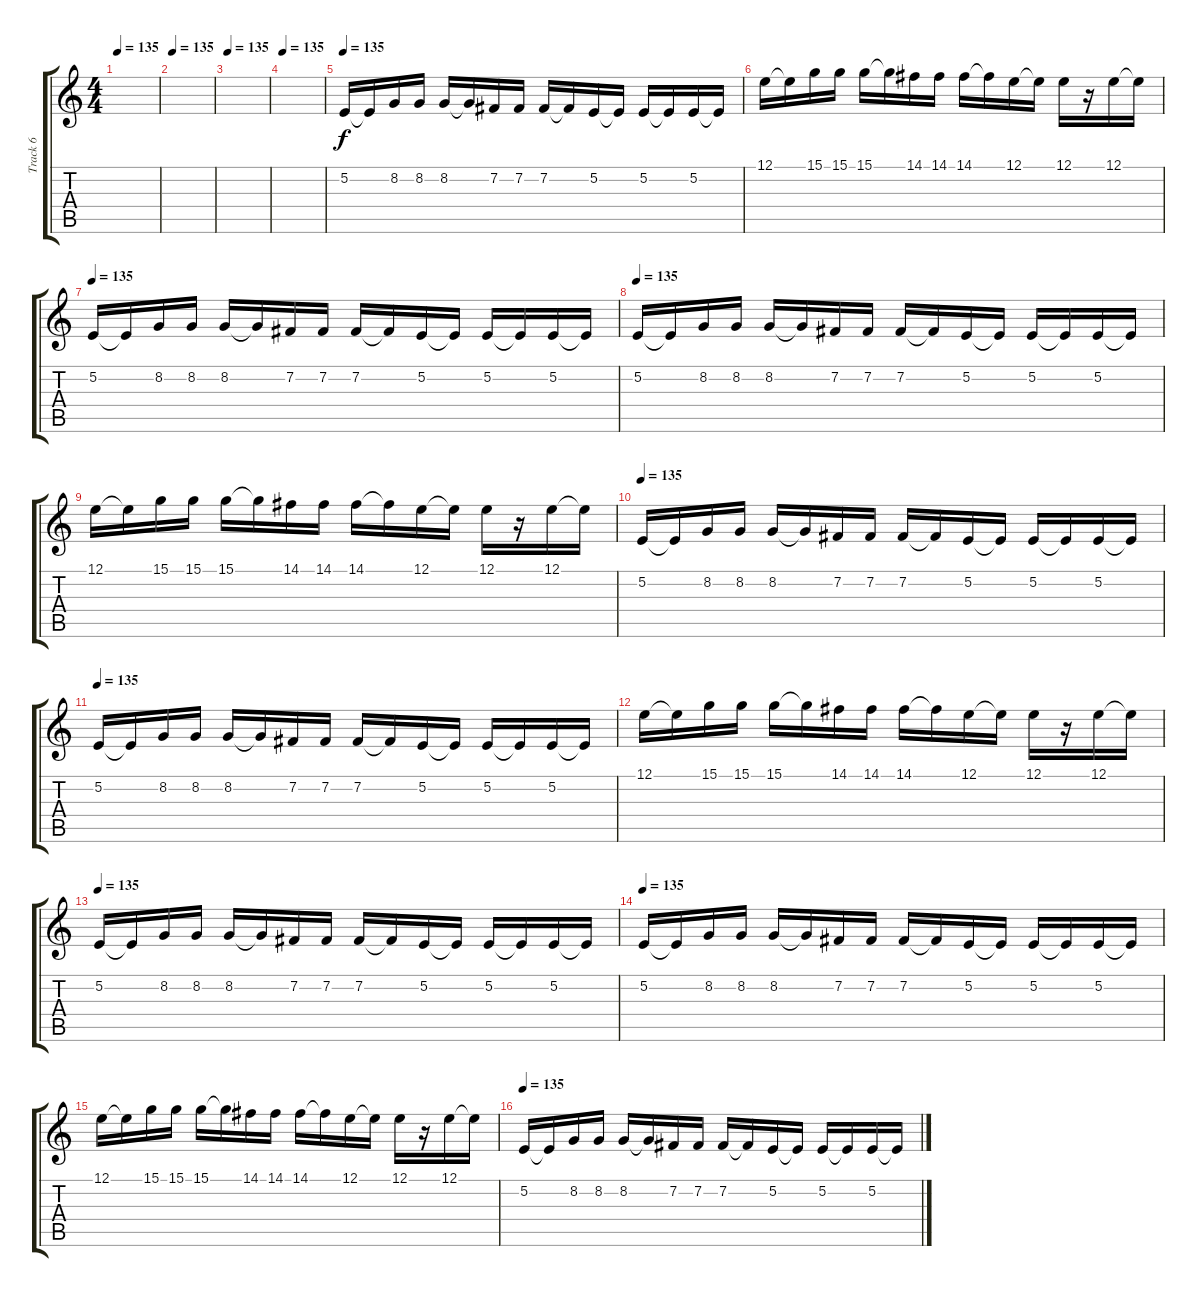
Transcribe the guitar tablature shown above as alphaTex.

\track ("Track 6" "Track 6") {instrument flute}
\staff {score tabs}
\tuning (E4 B3 G3 D3 A2 E2) {hide}
\ts (4 4)
\tempo 135
\clef g2
\ks c
|
\tempo 135
|
\tempo 135
|
\tempo 135
|
\tempo 135
5.2.16 5.2{t}.16 8.2.16 8.2.16 8.2.16 8.2{t}.16 7.2.16 7.2.16 7.2.16 7.2{t}.16 5.2.16 5.2{t}.16 5.2.16 5.2{t}.16 5.2.16 5.2{t}.16 |
12.1.16 12.1{t}.16 15.1.16 15.1.16 15.1.16 15.1{t}.16 14.1.16 14.1.16 14.1.16 14.1{t}.16 12.1.16 12.1{t}.16 12.1.16 r.16 12.1.16 12.1{t}.16 |
\tempo 135
5.2.16 5.2{t}.16 8.2.16 8.2.16 8.2.16 8.2{t}.16 7.2.16 7.2.16 7.2.16 7.2{t}.16 5.2.16 5.2{t}.16 5.2.16 5.2{t}.16 5.2.16 5.2{t}.16 |
\tempo 135
5.2.16 5.2{t}.16 8.2.16 8.2.16 8.2.16 8.2{t}.16 7.2.16 7.2.16 7.2.16 7.2{t}.16 5.2.16 5.2{t}.16 5.2.16 5.2{t}.16 5.2.16 5.2{t}.16 |
12.1.16 12.1{t}.16 15.1.16 15.1.16 15.1.16 15.1{t}.16 14.1.16 14.1.16 14.1.16 14.1{t}.16 12.1.16 12.1{t}.16 12.1.16 r.16 12.1.16 12.1{t}.16 |
\tempo 135
5.2.16 5.2{t}.16 8.2.16 8.2.16 8.2.16 8.2{t}.16 7.2.16 7.2.16 7.2.16 7.2{t}.16 5.2.16 5.2{t}.16 5.2.16 5.2{t}.16 5.2.16 5.2{t}.16 |
\tempo 135
5.2.16 5.2{t}.16 8.2.16 8.2.16 8.2.16 8.2{t}.16 7.2.16 7.2.16 7.2.16 7.2{t}.16 5.2.16 5.2{t}.16 5.2.16 5.2{t}.16 5.2.16 5.2{t}.16 |
12.1.16 12.1{t}.16 15.1.16 15.1.16 15.1.16 15.1{t}.16 14.1.16 14.1.16 14.1.16 14.1{t}.16 12.1.16 12.1{t}.16 12.1.16 r.16 12.1.16 12.1{t}.16 |
\tempo 135
5.2.16 5.2{t}.16 8.2.16 8.2.16 8.2.16 8.2{t}.16 7.2.16 7.2.16 7.2.16 7.2{t}.16 5.2.16 5.2{t}.16 5.2.16 5.2{t}.16 5.2.16 5.2{t}.16 |
\tempo 135
5.2.16 5.2{t}.16 8.2.16 8.2.16 8.2.16 8.2{t}.16 7.2.16 7.2.16 7.2.16 7.2{t}.16 5.2.16 5.2{t}.16 5.2.16 5.2{t}.16 5.2.16 5.2{t}.16 |
12.1.16 12.1{t}.16 15.1.16 15.1.16 15.1.16 15.1{t}.16 14.1.16 14.1.16 14.1.16 14.1{t}.16 12.1.16 12.1{t}.16 12.1.16 r.16 12.1.16 12.1{t}.16 |
\tempo 135
5.2.16 5.2{t}.16 8.2.16 8.2.16 8.2.16 8.2{t}.16 7.2.16 7.2.16 7.2.16 7.2{t}.16 5.2.16 5.2{t}.16 5.2.16 5.2{t}.16 5.2.16 5.2{t}.16
